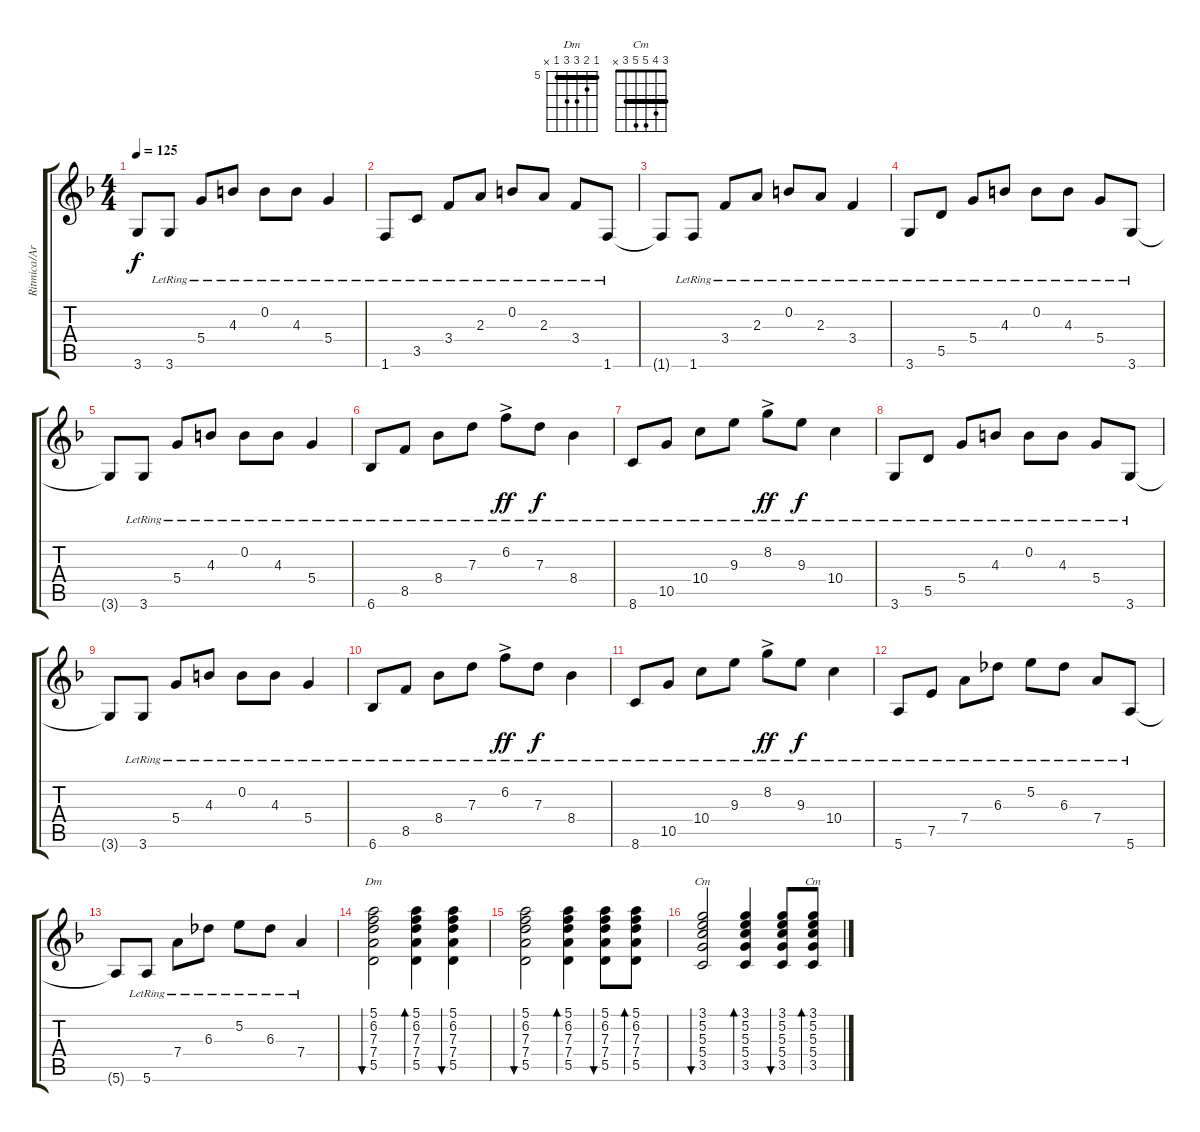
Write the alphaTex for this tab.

\track ("Ritmica/Arpegio" "Ritmica/Ar") {instrument acousticguitarsteel}
\staff {score tabs}
\tuning (E4 B3 G3 D3 A2 E2) {hide}
\chord ("Dm" 5 6 7 7 5 x) {firstfret 5 barre 5}
\chord ("Cm" 3 1 0 1 3 x)
\chord ("Cm" 3 4 5 5 3 x) {barre 3}
\ts (4 4)
\tempo 125
\clef g2
\ks f
3.6{t}.8{dy f} 3.6{lr}.8 5.4{lr}.8 4.3{lr}.8 0.2{lr}.8 4.3{lr}.8 5.4{lr}.4 |
1.6{lr}.8 3.5{lr}.8 3.4{lr}.8 2.3{lr}.8 0.2{lr}.8 2.3{lr}.8 3.4{lr}.8 1.6{lr}.8 |
1.6{t}.8 1.6{lr}.8 3.4{lr}.8 2.3{lr}.8 0.2{lr}.8 2.3{lr}.8 3.4{lr}.4 |
3.6{lr}.8 5.5{lr}.8 5.4{lr}.8 4.3{lr}.8 0.2{lr}.8 4.3{lr}.8 5.4{lr}.8 3.6{lr}.8 |
3.6{t}.8 3.6{lr}.8 5.4{lr}.8 4.3{lr}.8 0.2{lr}.8 4.3{lr}.8 5.4{lr}.4 |
6.6{lr}.8 8.5{lr}.8 8.4{lr}.8 7.3{lr}.8 6.2{ac lr}.8{dy ff} 7.3{lr}.8{dy f} 8.4{lr}.4 |
8.6{lr}.8 10.5{lr}.8 10.4{lr}.8 9.3{lr}.8 8.2{ac lr}.8{dy ff} 9.3{lr}.8{dy f} 10.4{lr}.4 |
3.6{lr}.8 5.5{lr}.8 5.4{lr}.8 4.3{lr}.8 0.2{lr}.8 4.3{lr}.8 5.4{lr}.8 3.6{lr}.8 |
3.6{t}.8 3.6{lr}.8 5.4{lr}.8 4.3{lr}.8 0.2{lr}.8 4.3{lr}.8 5.4{lr}.4 |
6.6{lr}.8 8.5{lr}.8 8.4{lr}.8 7.3{lr}.8 6.2{ac lr}.8{dy ff} 7.3{lr}.8{dy f} 8.4{lr}.4 |
8.6{lr}.8 10.5{lr}.8 10.4{lr}.8 9.3{lr}.8 8.2{ac lr}.8{dy ff} 9.3{lr}.8{dy f} 10.4{lr}.4 |
5.6{lr}.8 7.5{lr}.8 7.4{lr}.8 6.3{lr}.8 5.2{lr}.8 6.3{lr}.8 7.4{lr}.8 5.6{lr}.8 |
5.6{t}.8 5.6{lr}.8 7.4{lr}.8 6.3{lr}.8 5.2{lr}.8 6.3{lr}.8 7.4{lr}.4 |
(5.1 6.2 7.3 7.4 5.5).2{bu 60 ch "Dm" volume 8 instrument acousticguitarsteel} (5.1 6.2 7.3 7.4 5.5).4{bd 60} (5.1 6.2 7.3 7.4 5.5).4{bu 60} |
(5.1 6.2 7.3 7.4 5.5).2{bu 60} (5.1 6.2 7.3 7.4 5.5).4{bd 60} (5.1 6.2 7.3 7.4 5.5).8{bu 60} (5.1 6.2 7.3 7.4 5.5).8{bd 30} |
(3.1 5.2 5.3 5.4 3.5).2{bu 30 ch "Cm"} (3.1 5.2 5.3 5.4 3.5).4{bd 30} (3.1 5.2 5.3 5.4 3.5).8{bu 30} (3.1 5.2 5.3 5.4 3.5).8{bd 30 ch "Cm"}
